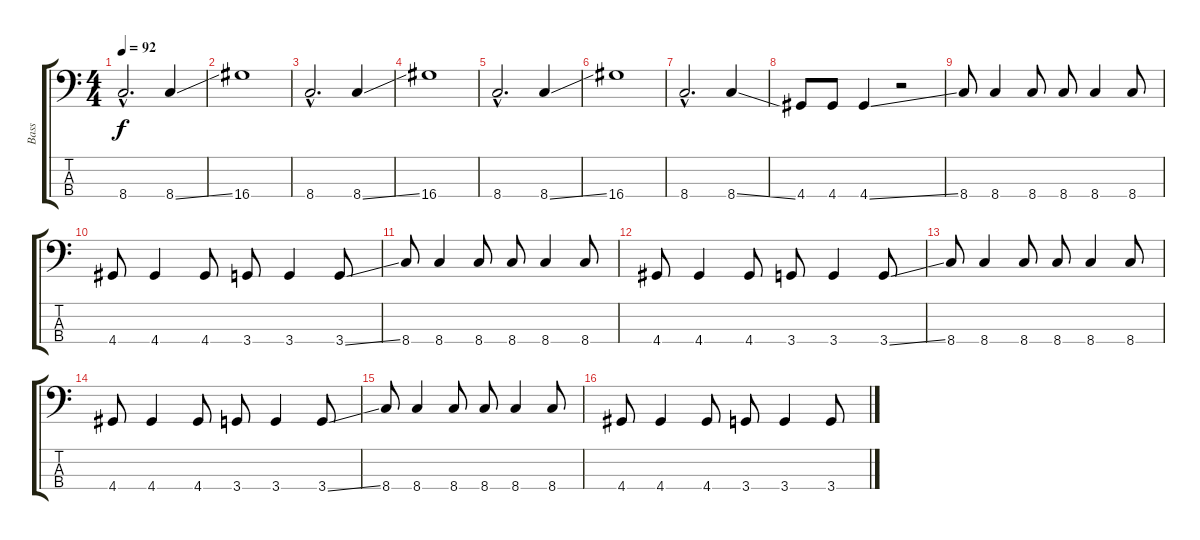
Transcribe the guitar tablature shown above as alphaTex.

\track ("Bass" "Bass") {instrument electricbasspick}
\staff {score tabs}
\tuning (G2 D2 A1 E1) {hide}
\ts (4 4)
\tempo 92
\clef f4
\ks c
8.4{hac}.2{d dy f} 8.4{ss}.4 |
16.4.1 |
8.4{hac}.2{d} 8.4{ss}.4 |
16.4.1 |
8.4{hac}.2{d} 8.4{ss}.4 |
16.4.1 |
8.4{hac}.2{d} 8.4{ss}.4 |
4.4.8 4.4.8 4.4{ss}.4 r.2 |
8.4.8 8.4.4 8.4.8 8.4.8 8.4.4 8.4.8 |
4.4.8 4.4.4 4.4.8 3.4.8 3.4.4 3.4{ss}.8 |
8.4.8 8.4.4 8.4.8 8.4.8 8.4.4 8.4.8 |
4.4.8 4.4.4 4.4.8 3.4.8 3.4.4 3.4{ss}.8 |
8.4.8 8.4.4 8.4.8 8.4.8 8.4.4 8.4.8 |
4.4.8 4.4.4 4.4.8 3.4.8 3.4.4 3.4{ss}.8 |
8.4.8 8.4.4 8.4.8 8.4.8 8.4.4 8.4.8 |
4.4.8 4.4.4 4.4.8 3.4.8 3.4.4 3.4{ss}.8
